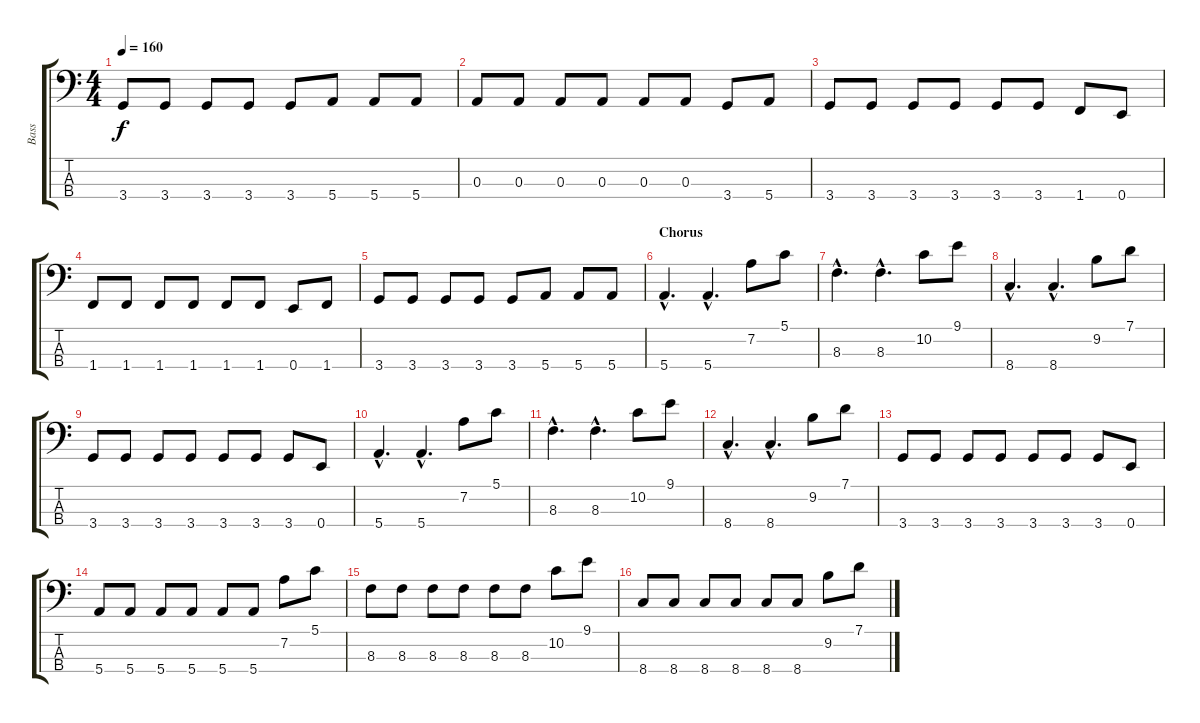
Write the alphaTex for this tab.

\track ("Bass" "Bass") {instrument electricbassfinger}
\staff {score tabs}
\tuning (G2 D2 A1 E1) {hide}
\ts (4 4)
\tempo 160
\clef f4
\ks c
3.4.8{dy f} 3.4.8 3.4.8 3.4.8 3.4.8 5.4.8 5.4.8 5.4.8 |
0.3.8 0.3.8 0.3.8 0.3.8 0.3.8 0.3.8 3.4.8 5.4.8 |
3.4.8 3.4.8 3.4.8 3.4.8 3.4.8 3.4.8 1.4.8 0.4.8 |
1.4.8 1.4.8 1.4.8 1.4.8 1.4.8 1.4.8 0.4.8 1.4.8 |
3.4.8 3.4.8 3.4.8 3.4.8 3.4.8 5.4.8 5.4.8 5.4.8 |
\section ("" "Chorus")
5.4{hac}.4{d} 5.4{hac}.4{d} 7.2.8 5.1.8 |
8.3{hac}.4{d} 8.3{hac}.4{d} 10.2.8 9.1.8 |
8.4{hac}.4{d} 8.4{hac}.4{d} 9.2.8 7.1.8 |
3.4.8 3.4.8 3.4.8 3.4.8 3.4.8 3.4.8 3.4.8 0.4.8 |
5.4{hac}.4{d} 5.4{hac}.4{d} 7.2.8 5.1.8 |
8.3{hac}.4{d} 8.3{hac}.4{d} 10.2.8 9.1.8 |
8.4{hac}.4{d} 8.4{hac}.4{d} 9.2.8 7.1.8 |
3.4.8 3.4.8 3.4.8 3.4.8 3.4.8 3.4.8 3.4.8 0.4.8 |
5.4.8 5.4.8 5.4.8 5.4.8 5.4.8 5.4.8 7.2.8 5.1.8 |
8.3.8 8.3.8 8.3.8 8.3.8 8.3.8 8.3.8 10.2.8 9.1.8 |
8.4.8 8.4.8 8.4.8 8.4.8 8.4.8 8.4.8 9.2.8 7.1.8
